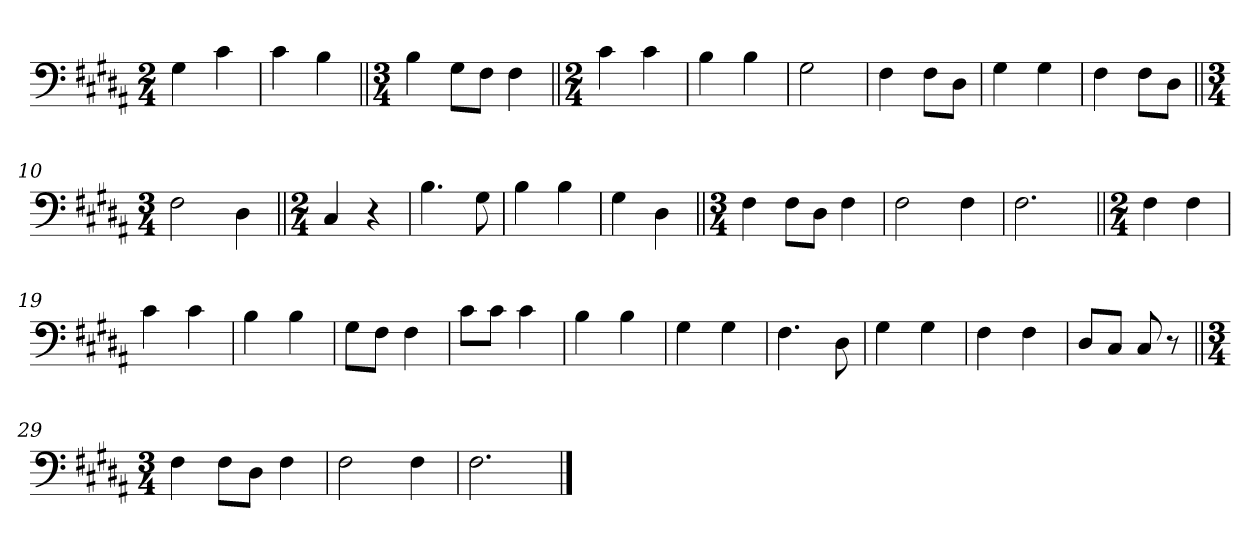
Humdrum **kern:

**kern
*part1
*staff1
*clefF4
*k[f#c#g#d#a#]
*M2/4
=1
4G#\
4c#\
=2
4c#\
4B\
=3||
*M3/4
4B\
8G#\L
8F#\J
4F#\
=4||
*M2/4
4c#\
4c#\
=5
4B\
4B\
=6
2G#\
=7
4F#\
8F#\L
8D#\J
=8
4G#\
4G#\
=9
4F#\
8F#\L
8D#\J
=10||
*M3/4
2F#\
4D#\
=11||
*M2/4
4C#/
4r
=12
4.B\
8G#\
=13
4B\
4B\
=14
4G#\
4D#\
=15||
*M3/4
4F#\
8F#\L
8D#\J
4F#\
=16
2F#\
4F#\
=17
2.F#\
=18||
*M2/4
4F#\
4F#\
=19
4c#\
4c#\
=20
4B\
4B\
=21
8G#\L
8F#\J
4F#\
=22
8c#\L
8c#\J
4c#\
=23
4B\
4B\
=24
4G#\
4G#\
=25
4.F#\
8D#\
=26
4G#\
4G#\
=27
4F#\
4F#\
=28
8D#/L
8C#/J
8C#/
8r
=29||
*M3/4
4F#\
8F#\L
8D#\J
4F#\
=30
2F#\
4F#\
=31
2.F#\
==
*-
